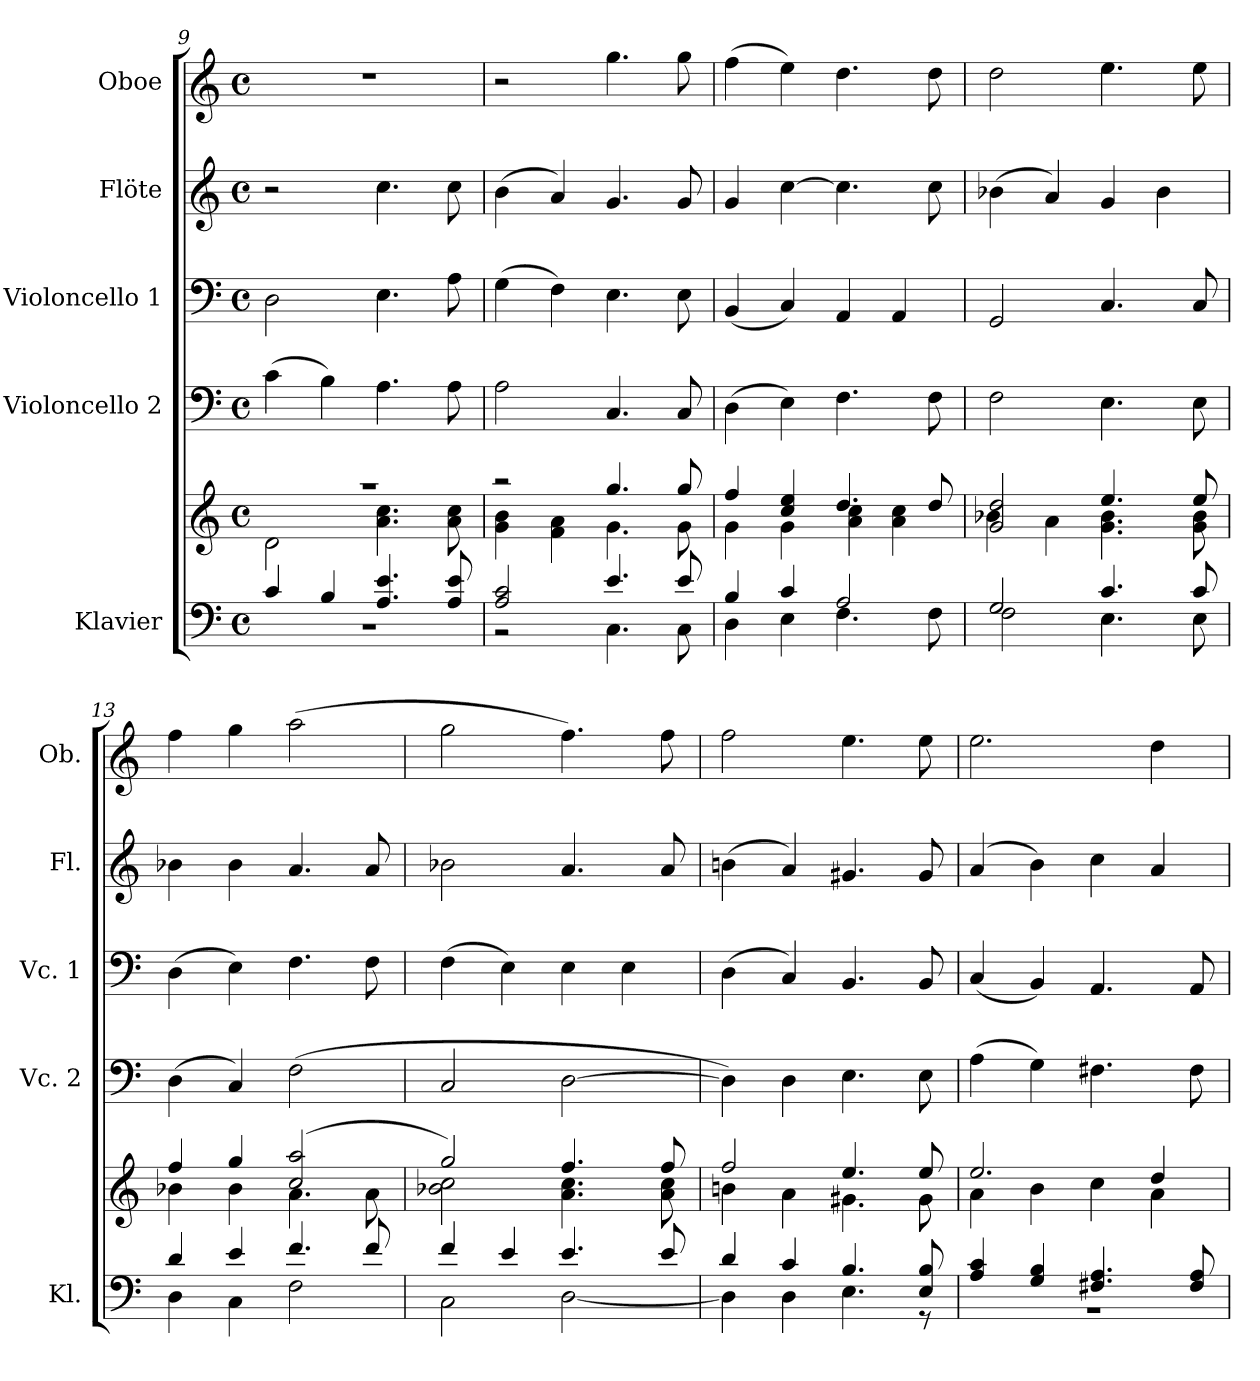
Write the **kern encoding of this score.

**kern	**kern	**kern	**kern	**kern	**kern
*part5	*part5	*part4	*part3	*part2	*part1
*staff6	*staff5	*staff4	*staff3	*staff2	*staff1
*I"Klavier	*	*I"Violoncello 2	*I"Violoncello 1	*I"Flöte	*I"Oboe
*I'Kl.	*	*I'Vc. 2	*I'Vc. 1	*I'Fl.	*I'Ob.
*clefF4	*clefG2	*clefF4	*clefF4	*clefG2	*clefG2
*k[]	*k[]	*k[]	*k[]	*k[]	*k[]
*M4/4	*M4/4	*M4/4	*M4/4	*M4/4	*M4/4
*met(c)	*met(c)	*met(c)	*met(c)	*met(c)	*met(c)
=9	=9	=9	=9	=9	=9
*^	*^	*	*	*	*
4c/	1r	1r	2d\	(>4c\	2D\	2r	1r
4B/	.	.	.	4B\)	.	.	.
4.A/ 4.e/	.	.	4.a\ 4.cc\	4.A\	4.E\	4.cc\	.
8A/ 8e/	.	.	8a\ 8cc\	8A\	8A\	8cc\	.
=10	=10	=10	=10	=10	=10	=10	=10
2A/ 2c/	2r	2r	4g\ 4b\	2A\	(>4G\	(>4b\	2r
.	.	.	4f\ 4a\	.	4F\)	4a/)	.
4.e/	4.C\	4.gg/	4.g\	4.C/	4.E\	4.g/	4.gg\
8e/	8C\	8gg/	8g\	8C/	8E\	8g/	8gg\
=11	=11	=11	=11	=11	=11	=11	=11
4B/	4D\	4ff/	4g\	(>4D\	(<4BB/	4g/	(>4ff\
4c/	4E\	4cc/ 4ee/	4g\	4E\)	4C/)	[4cc\	4ee\)
2A/	4.F\	4.dd/	4a\ 4cc\	4.F\	4AA/	4.cc\]	4.dd\
.	.	.	4a\ 4cc\	.	4AA/	.	.
.	8F\	8dd/	.	8F\	.	8cc\	8dd\
=12	=12	=12	=12	=12	=12	=12	=12
2G/	2F\	2g/ 2dd/	4b-X\	2F\	2GG/	(>4b-X\	2dd\
.	.	.	4a\	.	.	4a/)	.
4.c/	4.E\	4.ee/	4.g\ 4.b-\	4.E\	4.C/	4g/	4.ee\
.	.	.	.	.	.	4b-\	.
8c/	8E\	8ee/	8g\ 8b-\	8E\	8C/	.	8ee\
=13	=13	=13	=13	=13	=13	=13	=13
4d/	4D\	4ff/	4b-X\	(>4D\	(>4D\	4b-X\	4ff\
4e/	4C\	4gg/	4b-\	4C/)	4E\)	4b-\	4gg\
4.f/	2F\	(>2cc/ 2aa/	4.a\	(>2F\	4.F\	4.a/	(>2aa\
8f/	.	.	8a\	.	8F\	8a/	.
=14	=14	=14	=14	=14	=14	=14	=14
4f/	2C\	2gg/)	2b-X\ 2cc\	2C/	(>4F\	2b-X\	2gg\
4e/	.	.	.	.	4E\)	.	.
4.e/	[2D\	4.ff/	4.a\ 4.cc\	[2D\	4E\	4.a/	4.ff\)
.	.	.	.	.	4E\	.	.
8e/	.	8ff/	8a\ 8cc\	.	.	8a/	8ff\
!!LO:PB:g=z
=15	=15	=15	=15	=15	=15	=15	=15
4d/	4D\]	2ff/	4bn\	4D\])	(>4D\	(>4bn\	2ff\
4c/	4D\	.	4a\	4D\	4C/)	4a/)	.
4.B/	4.E\	4.ee/	4.g#X\	4.E\	4.BB/	4.g#X/	4.ee\
8E/ 8B/	8r	8ee/	8g#\	8E\	8BB/	8g#/	8ee\
=16	=16	=16	=16	=16	=16	=16	=16
4A/ 4c/	1r	2.ee/	4a\	(>4A\	(<4C/	(>4a/	2.ee\
4G/ 4B/	.	.	4b\	4G\)	4BB/)	4b\)	.
4.F#X/ 4.A/	.	.	4cc\	4.F#X\	4.AA/	4cc\	.
.	.	4dd/	4a\	.	.	4a/	4dd\
8F#/ 8A/	.	.	.	8F#\	8AA/	.	.
*v	*v	*	*	*	*	*	*
*	*v	*v	*	*	*	*
=	=	=	=	=	=
*-	*-	*-	*-	*-	*-
